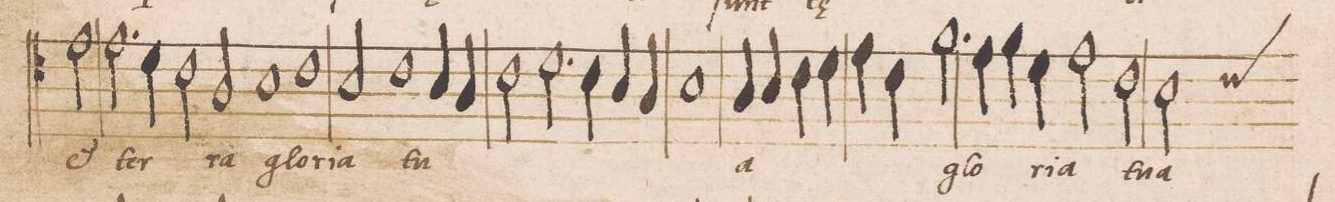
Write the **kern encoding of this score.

**kern	**text
*I"ALTVS	*
*clefC4	*
*k[]	*
*met(C|)	*
*M2/1	*
2e\	et
=32-	=32-
2.e\	ter-
4d\	.
2c\	.
2A/	-ra
=33-	=33-
1B	glo-
1c	-ri-
=34-	=34-
2B/	-a
1c	.
4B/	tu-
4A/	.
=35-	=35-
2c\	.
2.d\	.
4c\	.
4B/	.
4A/	.
=36-	=36-
1B	.
4A/	-a
4B/	.
4c\	.
4d\	.
=37-	=37-
4e\	.
4c\	.
2.f\	glo-
4e\	.
4f\	.
4d\	-ri-
=38-	=38-
2e\	-a
2c\	tu-
*custos:c	*
2B\	-a
*-	*-
